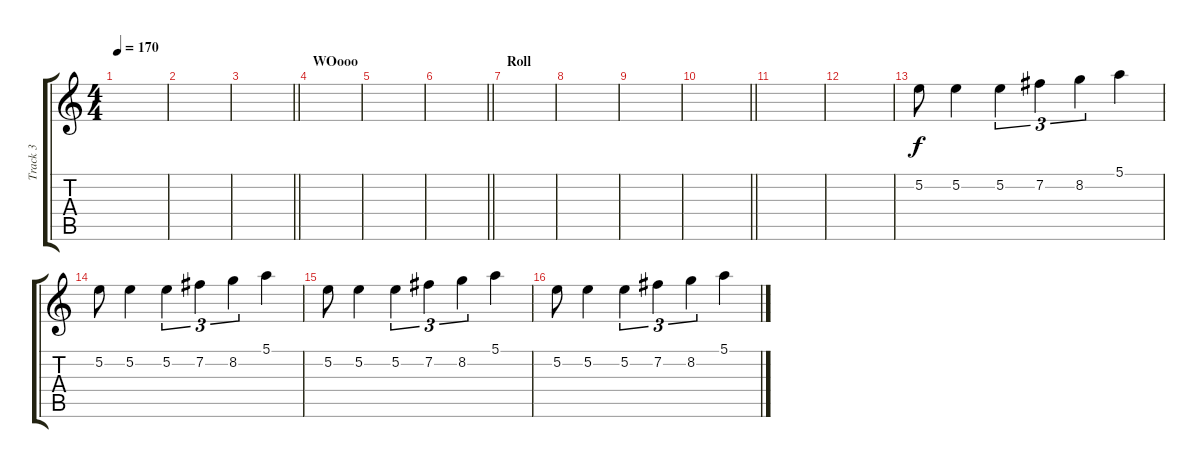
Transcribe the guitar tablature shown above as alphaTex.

\track ("Track 3" "Track 3") {instrument overdrivenguitar}
\staff {score tabs}
\tuning (E4 B3 G3 D3 A2 E2) {hide}
\ts (4 4)
\tempo 170
\clef g2
\ks c
|
|
\barLineRight lightlight
|
\section ("" "WOooo")
|
|
\barLineRight lightlight
|
\section ("" "Roll")
|
|
|
\barLineRight lightlight
|
|
|
5.2.8 5.2.4 5.2.4{tu (3 2)} 7.2.4{tu (3 2)} 8.2.4{tu (3 2)} 5.1.4 |
5.2.8 5.2.4 5.2.4{tu (3 2)} 7.2.4{tu (3 2)} 8.2.4{tu (3 2)} 5.1.4 |
5.2.8 5.2.4 5.2.4{tu (3 2)} 7.2.4{tu (3 2)} 8.2.4{tu (3 2)} 5.1.4 |
5.2.8 5.2.4 5.2.4{tu (3 2)} 7.2.4{tu (3 2)} 8.2.4{tu (3 2)} 5.1.4
